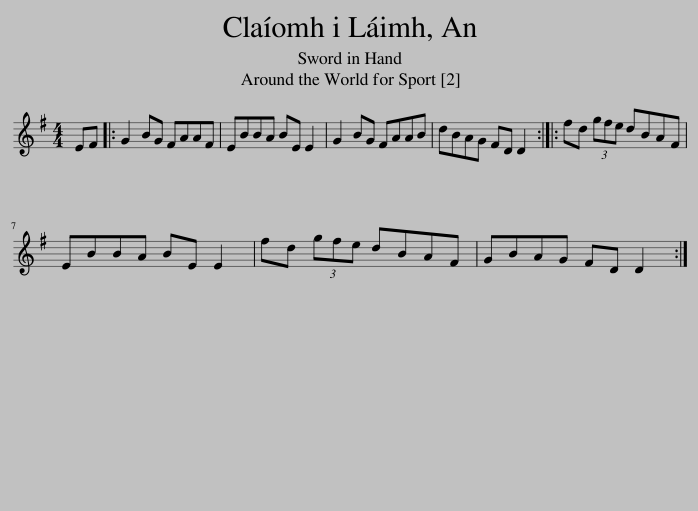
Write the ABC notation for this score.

X:1
L:1/8
M:4/4
I:linebreak $
K:G
V:1 treble
V:1
 EF |: G2 BG FAAF | EBBA BE E2 | G2 BG FAAB | dBAG FD D2 :: %5
 fd (3gfe dBAF |$ EBBA BE E2 | fd (3gfe dBAF | GBAG FD D2 :| %9
